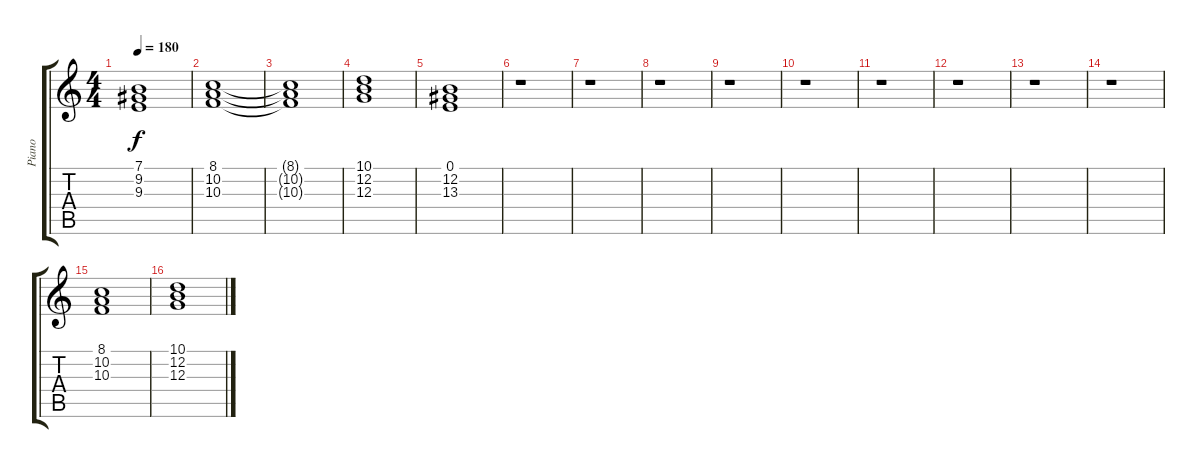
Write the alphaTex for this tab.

\track ("Piano" "Piano") {instrument acousticgrandpiano}
\staff {score tabs}
\tuning (E4 B3 G3 D3 A2 E2) {hide}
\ts (4 4)
\tempo 180
\clef g2
\ks c
(7.1 9.2 9.3).1{dy f} |
(8.1 10.2 10.3).1 |
(8.1{t} 10.2{t} 10.3{t}).1 |
(10.1 12.2 12.3).1 |
(0.1 12.2 13.3).1 |
r.1 |
r.1 |
r.1 |
r.1 |
r.1 |
r.1 |
r.1 |
r.1 |
r.1 |
(8.1 10.2 10.3).1 |
(10.1 12.2 12.3).1
